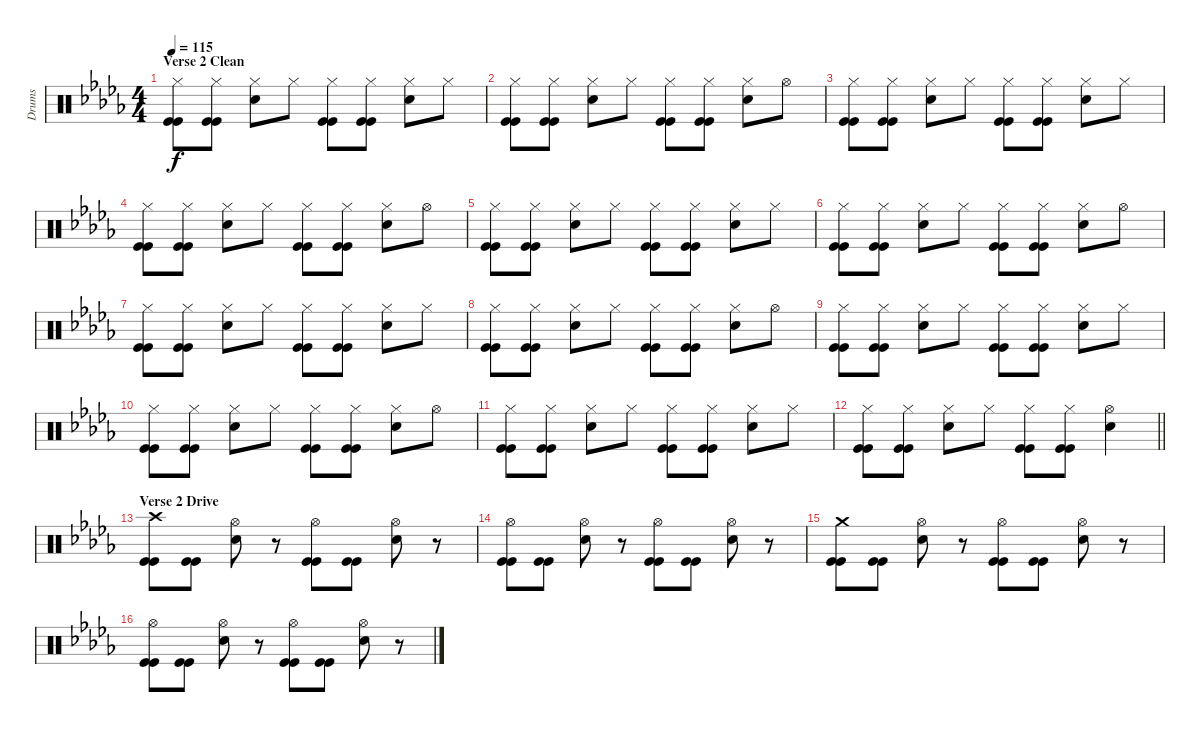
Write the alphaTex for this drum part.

\track ("Drums" "Drums") {instrument percussion}
\staff {score}
\articulation defaults
\ts (4 4)
\section ("" "Verse 2 Clean")
\tempo 115
\clef neutral
\ks bbminor
("Hi-Hat (closed)" "Kick (hit)" "Kick (hit)").8{dy f} ("Hi-Hat (closed)" "Kick (hit)" "Kick (hit)").8 ("Hi-Hat (closed)" "Electric Snare (hit)").8 "Hi-Hat (closed)".8 ("Hi-Hat (closed)" "Kick (hit)" "Kick (hit)").8 ("Hi-Hat (closed)" "Kick (hit)" "Kick (hit)").8 ("Hi-Hat (closed)" "Electric Snare (hit)").8 "Hi-Hat (closed)".8 |
("Hi-Hat (closed)" "Kick (hit)" "Kick (hit)").8 ("Hi-Hat (closed)" "Kick (hit)" "Kick (hit)").8 ("Hi-Hat (closed)" "Electric Snare (hit)").8 "Hi-Hat (closed)".8 ("Hi-Hat (closed)" "Kick (hit)" "Kick (hit)").8 ("Hi-Hat (closed)" "Kick (hit)" "Kick (hit)").8 ("Hi-Hat (closed)" "Electric Snare (hit)").8 "Hi-Hat (open)".8 |
("Hi-Hat (closed)" "Kick (hit)" "Kick (hit)").8 ("Hi-Hat (closed)" "Kick (hit)" "Kick (hit)").8 ("Hi-Hat (closed)" "Electric Snare (hit)").8 "Hi-Hat (closed)".8 ("Hi-Hat (closed)" "Kick (hit)" "Kick (hit)").8 ("Hi-Hat (closed)" "Kick (hit)" "Kick (hit)").8 ("Hi-Hat (closed)" "Electric Snare (hit)").8 "Hi-Hat (closed)".8 |
("Hi-Hat (closed)" "Kick (hit)" "Kick (hit)").8 ("Hi-Hat (closed)" "Kick (hit)" "Kick (hit)").8 ("Hi-Hat (closed)" "Electric Snare (hit)").8 "Hi-Hat (closed)".8 ("Hi-Hat (closed)" "Kick (hit)" "Kick (hit)").8 ("Hi-Hat (closed)" "Kick (hit)" "Kick (hit)").8 ("Hi-Hat (closed)" "Electric Snare (hit)").8 "Hi-Hat (open)".8 |
("Hi-Hat (closed)" "Kick (hit)" "Kick (hit)").8 ("Hi-Hat (closed)" "Kick (hit)" "Kick (hit)").8 ("Hi-Hat (closed)" "Electric Snare (hit)").8 "Hi-Hat (closed)".8 ("Hi-Hat (closed)" "Kick (hit)" "Kick (hit)").8 ("Hi-Hat (closed)" "Kick (hit)" "Kick (hit)").8 ("Hi-Hat (closed)" "Electric Snare (hit)").8 "Hi-Hat (closed)".8 |
("Hi-Hat (closed)" "Kick (hit)" "Kick (hit)").8 ("Hi-Hat (closed)" "Kick (hit)" "Kick (hit)").8 ("Hi-Hat (closed)" "Electric Snare (hit)").8 "Hi-Hat (closed)".8 ("Hi-Hat (closed)" "Kick (hit)" "Kick (hit)").8 ("Hi-Hat (closed)" "Kick (hit)" "Kick (hit)").8 ("Hi-Hat (closed)" "Electric Snare (hit)").8 "Hi-Hat (open)".8 |
("Hi-Hat (closed)" "Kick (hit)" "Kick (hit)").8 ("Hi-Hat (closed)" "Kick (hit)" "Kick (hit)").8 ("Hi-Hat (closed)" "Electric Snare (hit)").8 "Hi-Hat (closed)".8 ("Hi-Hat (closed)" "Kick (hit)" "Kick (hit)").8 ("Hi-Hat (closed)" "Kick (hit)" "Kick (hit)").8 ("Hi-Hat (closed)" "Electric Snare (hit)").8 "Hi-Hat (closed)".8 |
("Hi-Hat (closed)" "Kick (hit)" "Kick (hit)").8 ("Hi-Hat (closed)" "Kick (hit)" "Kick (hit)").8 ("Hi-Hat (closed)" "Electric Snare (hit)").8 "Hi-Hat (closed)".8 ("Hi-Hat (closed)" "Kick (hit)" "Kick (hit)").8 ("Hi-Hat (closed)" "Kick (hit)" "Kick (hit)").8 ("Hi-Hat (closed)" "Electric Snare (hit)").8 "Hi-Hat (open)".8 |
("Hi-Hat (closed)" "Kick (hit)" "Kick (hit)").8 ("Hi-Hat (closed)" "Kick (hit)" "Kick (hit)").8 ("Hi-Hat (closed)" "Electric Snare (hit)").8 "Hi-Hat (closed)".8 ("Hi-Hat (closed)" "Kick (hit)" "Kick (hit)").8 ("Hi-Hat (closed)" "Kick (hit)" "Kick (hit)").8 ("Hi-Hat (closed)" "Electric Snare (hit)").8 "Hi-Hat (closed)".8 |
("Hi-Hat (closed)" "Kick (hit)" "Kick (hit)").8 ("Hi-Hat (closed)" "Kick (hit)" "Kick (hit)").8 ("Hi-Hat (closed)" "Electric Snare (hit)").8 "Hi-Hat (closed)".8 ("Hi-Hat (closed)" "Kick (hit)" "Kick (hit)").8 ("Hi-Hat (closed)" "Kick (hit)" "Kick (hit)").8 ("Hi-Hat (closed)" "Electric Snare (hit)").8 "Hi-Hat (open)".8 |
("Hi-Hat (closed)" "Kick (hit)" "Kick (hit)").8 ("Hi-Hat (closed)" "Kick (hit)" "Kick (hit)").8 ("Hi-Hat (closed)" "Electric Snare (hit)").8 "Hi-Hat (closed)".8 ("Hi-Hat (closed)" "Kick (hit)" "Kick (hit)").8 ("Hi-Hat (closed)" "Kick (hit)" "Kick (hit)").8 ("Hi-Hat (closed)" "Electric Snare (hit)").8 "Hi-Hat (closed)".8 |
\barLineRight lightlight
("Hi-Hat (closed)" "Kick (hit)" "Kick (hit)").8 ("Hi-Hat (closed)" "Kick (hit)" "Kick (hit)").8 ("Hi-Hat (closed)" "Electric Snare (hit)").8 "Hi-Hat (closed)".8 ("Hi-Hat (closed)" "Kick (hit)" "Kick (hit)").8 ("Hi-Hat (closed)" "Kick (hit)" "Kick (hit)").8 ("Hi-Hat (open)" "Electric Snare (hit)").4 |
\section ("" "Verse 2 Drive")
("Crash high (hit)" "Kick (hit)" "Kick (hit)").8 ("Kick (hit)" "Kick (hit)").8 ("Hi-Hat (open)" "Electric Snare (hit)").8 r.8 ("Hi-Hat (open)" "Kick (hit)" "Kick (hit)").8 ("Kick (hit)" "Kick (hit)").8 ("Hi-Hat (open)" "Electric Snare (hit)").8 r.8 |
("Hi-Hat (open)" "Kick (hit)" "Kick (hit)").8 ("Kick (hit)" "Kick (hit)").8 ("Hi-Hat (open)" "Electric Snare (hit)").8 r.8 ("Hi-Hat (open)" "Kick (hit)" "Kick (hit)").8 ("Kick (hit)" "Kick (hit)").8 ("Hi-Hat (open)" "Electric Snare (hit)").8 r.8 |
("Crash medium (hit)" "Kick (hit)" "Kick (hit)").8 ("Kick (hit)" "Kick (hit)").8 ("Hi-Hat (open)" "Electric Snare (hit)").8 r.8 ("Hi-Hat (open)" "Kick (hit)" "Kick (hit)").8 ("Kick (hit)" "Kick (hit)").8 ("Hi-Hat (open)" "Electric Snare (hit)").8 r.8 |
("Hi-Hat (open)" "Kick (hit)" "Kick (hit)").8 ("Kick (hit)" "Kick (hit)").8 ("Hi-Hat (open)" "Electric Snare (hit)").8 r.8 ("Hi-Hat (open)" "Kick (hit)" "Kick (hit)").8 ("Kick (hit)" "Kick (hit)").8 ("Hi-Hat (open)" "Electric Snare (hit)").8 r.8
